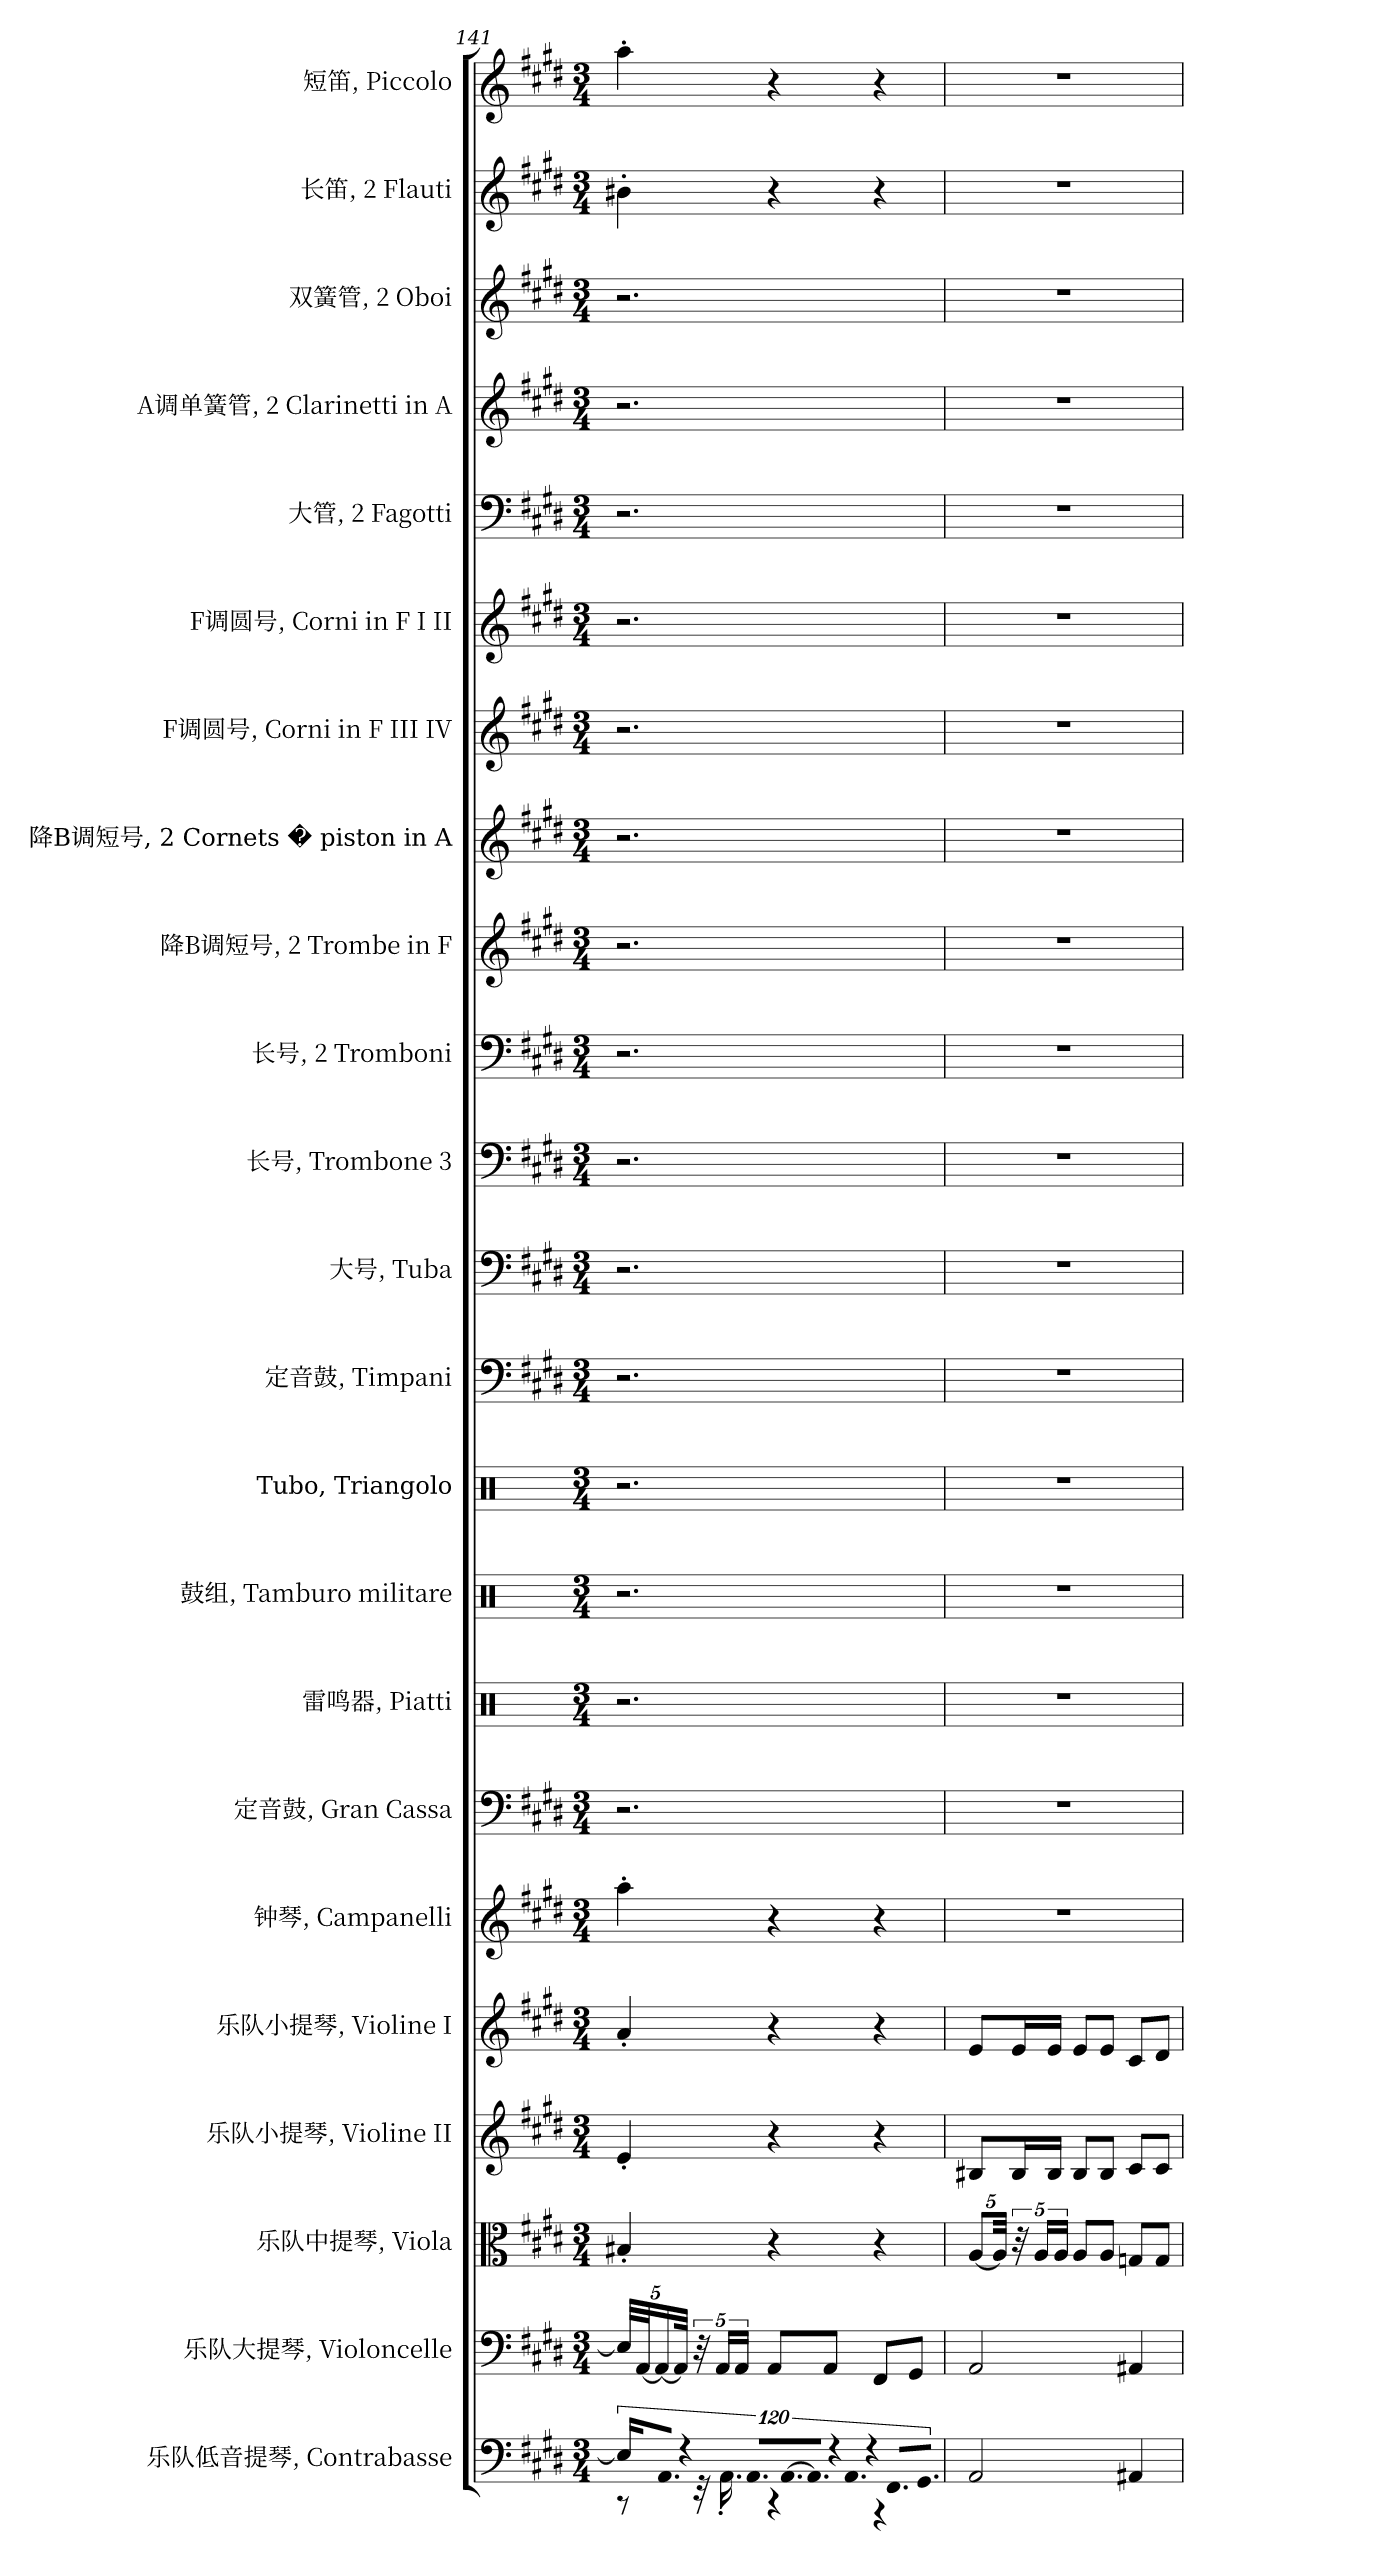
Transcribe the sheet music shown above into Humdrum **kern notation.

**kern	**kern	**kern	**kern	**kern	**kern	**kern	**kern	**kern	**kern	**kern	**kern	**kern	**kern	**kern	**kern	**kern	**kern	**kern	**kern	**kern	**kern	**kern
*part23	*part22	*part21	*part20	*part19	*part18	*part17	*part16	*part15	*part14	*part13	*part12	*part11	*part10	*part9	*part8	*part7	*part6	*part5	*part4	*part3	*part2	*part1
*staff23	*staff22	*staff21	*staff20	*staff19	*staff18	*staff17	*staff16	*staff15	*staff14	*staff13	*staff12	*staff11	*staff10	*staff9	*staff8	*staff7	*staff6	*staff5	*staff4	*staff3	*staff2	*staff1
*I"乐队低音提琴, Contrabasse	*I"乐队大提琴, Violoncelle	*I"乐队中提琴, Viola	*I"乐队小提琴, Violine II	*I"乐队小提琴, Violine I	*I"钟琴, Campanelli	*I"定音鼓, Gran Cassa	*I"雷鸣器, Piatti	*I"鼓组, Tamburo militare	*I"Tubo, Triangolo	*I"定音鼓, Timpani	*I"大号, Tuba	*I"长号, Trombone 3	*I"长号, 2 Tromboni	*I"降B调短号, 2 Trombe in F	*I"降B调短号, 2 Cornets � piston in A	*I"F调圆号, Corni in F III IV	*I"F调圆号, Corni in F I II	*I"大管, 2 Fagotti	*I"A调单簧管, 2 Clarinetti in A	*I"双簧管, 2 Oboi	*I"长笛, 2 Flauti	*I"短笛, Piccolo
*I'Cbs.	*	*	*	*	*	*	*	*	*I'Tu.	*I'Timp.	*I'Tba.	*I'Tbn.	*I'Tbn.	*	*I'B♭ Cnt.	*	*	*	*I'A Cl.	*I'Ob.	*I'Fl.	*I'Picc.
!!LO:PB:g=z
*clefF4	*clefF4	*clefC3	*clefG2	*clefG2	*clefG2	*clefF4	*clefX	*clefX	*clefX	*clefF4	*clefF4	*clefF4	*clefF4	*clefG2	*clefG2	*clefG2	*clefG2	*clefF4	*clefG2	*clefG2	*clefG2	*clefG2
*ITrd7c12	*	*	*	*	*ITrd-14c-24	*	*	*	*	*	*	*	*	*ITrd1c2	*ITrd1c2	*ITrd4c7	*ITrd4c7	*	*ITrd2c3	*	*	*ITrd-7c-12
*k[f#c#g#d#]	*k[f#c#g#d#]	*k[f#c#g#d#]	*k[f#c#g#d#]	*k[f#c#g#d#]	*k[f#c#g#d#]	*k[f#c#g#d#]	*k[]	*k[]	*k[]	*k[f#c#g#d#]	*k[f#c#g#d#]	*k[f#c#g#d#]	*k[f#c#g#d#]	*k[f#c#]	*k[f#c#]	*k[f#c#g#]	*k[f#c#g#]	*k[f#c#g#d#]	*k[f#c#g#d#a#e#b#]	*k[f#c#g#d#]	*k[f#c#g#d#]	*k[f#c#g#d#]
*M3/4	*M3/4	*M3/4	*M3/4	*M3/4	*M3/4	*M3/4	*M3/4	*M3/4	*M3/4	*M3/4	*M3/4	*M3/4	*M3/4	*M3/4	*M3/4	*M3/4	*M3/4	*M3/4	*M3/4	*M3/4	*M3/4	*M3/4
*MM113	*MM113	*MM113	*MM113	*MM113	*MM113	*MM113	*MM113	*MM113	*MM113	*MM113	*MM113	*MM113	*MM113	*MM113	*MM113	*MM113	*MM113	*MM113	*MM113	*MM113	*MM113	*MM113
=141	=141	=141	=141	=141	=141	=141	=141	=141	=141	=141	=141	=141	=141	=141	=141	=141	=141	=141	=141	=141	=141	=141
!LO:N:vis=32.	!	!	!	!	!	!	!	!	!	!	!	!	!	!	!	!	!	!	!	!	!	!
*^	*	*	*	*	*	*	*	*	*	*	*	*	*	*	*	*	*	*	*	*	*	*
1920%103EE/LLL]	8r	40E/LLL]	4B#X'/	4e'/	4a'/	4aaaa'\	2.r	2.r	2.r	2.r	2.r	2.r	2.r	2.r	2.r	2.r	2.r	2.r	2.r	2.r	2.r	4b#X'\	4aaa'\
.	.	[40AA/J	.	.	.	.	.	.	.	.	.	.	.	.	.	.	.	.	.	.	.	.	.
.	.	20AA/_	.	.	.	.	.	.	.	.	.	.	.	.	.	.	.	.	.	.	.	.	.
!LO:N:vis=32.	!	!	!	!	!	!	!	!	!	!	!	!	!	!	!	!	!	!	!	!	!	!	!
1920%103AAA/JJJ	.	.	.	.	.	.	.	.	.	.	.	.	.	.	.	.	.	.	.	.	.	.	.
.	.	40AA/JJk]	.	.	.	.	.	.	.	.	.	.	.	.	.	.	.	.	.	.	.	.	.
!LO:N:vis=16.	!	!	!	!	!	!	!	!	!	!	!	!	!	!	!	!	!	!	!	!	!	!	!
960%103r	.	.	.	.	.	.	.	.	.	.	.	.	.	.	.	.	.	.	.	.	.	.	.
.	32r	40r	.	.	.	.	.	.	.	.	.	.	.	.	.	.	.	.	.	.	.	.	.
.	.	20AA/LL	.	.	.	.	.	.	.	.	.	.	.	.	.	.	.	.	.	.	.	.	.
.	16.AAA'\	.	.	.	.	.	.	.	.	.	.	.	.	.	.	.	.	.	.	.	.	.	.
.	.	20AA/JJ	.	.	.	.	.	.	.	.	.	.	.	.	.	.	.	.	.	.	.	.	.
!LO:N:vis=32.	!	!	!	!	!	!	!	!	!	!	!	!	!	!	!	!	!	!	!	!	!	!	!
1920%103AAA/LLL	.	.	.	.	.	.	.	.	.	.	.	.	.	.	.	.	.	.	.	.	.	.	.
*	*	*	*	*	*	*	*	*	*	*	*	*	*	*	*	*	*	*	*	*	*	*	*MM109
.	4r	8AA/L	4r	4r	4r	4r	.	.	.	.	.	.	.	.	.	.	.	.	.	.	.	4r	4r
!LO:N:vis=32.	!	!	!	!	!	!	!	!	!	!	!	!	!	!	!	!	!	!	!	!	!	!	!
[1920%103AAA/	.	.	.	.	.	.	.	.	.	.	.	.	.	.	.	.	.	.	.	.	.	.	.
!LO:N:vis=32.	!	!	!	!	!	!	!	!	!	!	!	!	!	!	!	!	!	!	!	!	!	!	!
1920%103AAA/JJJ]	.	.	.	.	.	.	.	.	.	.	.	.	.	.	.	.	.	.	.	.	.	.	.
.	.	8AA/J	.	.	.	.	.	.	.	.	.	.	.	.	.	.	.	.	.	.	.	.	.
!LO:N:vis=32.	!	!	!	!	!	!	!	!	!	!	!	!	!	!	!	!	!	!	!	!	!	!	!
1920%103r	.	.	.	.	.	.	.	.	.	.	.	.	.	.	.	.	.	.	.	.	.	.	.
!LO:N:vis=32.	!	!	!	!	!	!	!	!	!	!	!	!	!	!	!	!	!	!	!	!	!	!	!
1920%103AAA/	.	.	.	.	.	.	.	.	.	.	.	.	.	.	.	.	.	.	.	.	.	.	.
!LO:N:vis=32.	!	!	!	!	!	!	!	!	!	!	!	!	!	!	!	!	!	!	!	!	!	!	!
1920%103r	.	.	.	.	.	.	.	.	.	.	.	.	.	.	.	.	.	.	.	.	.	.	.
.	4r	8FF#/L	4r	4r	4r	4r	.	.	.	.	.	.	.	.	.	.	.	.	.	.	.	4r	4r
!LO:N:vis=16.	!	!	!	!	!	!	!	!	!	!	!	!	!	!	!	!	!	!	!	!	!	!	!
960%103FFF#/LL	.	.	.	.	.	.	.	.	.	.	.	.	.	.	.	.	.	.	.	.	.	.	.
.	.	8GG#/J	.	.	.	.	.	.	.	.	.	.	.	.	.	.	.	.	.	.	.	.	.
!LO:N:vis=16.	!	!	!	!	!	!	!	!	!	!	!	!	!	!	!	!	!	!	!	!	!	!	!
960%103GGG#/JJ	.	.	.	.	.	.	.	.	.	.	.	.	.	.	.	.	.	.	.	.	.	.	.
.	960ryy	960ryy	960ryy	960ryy	960ryy	960ryy	960ryy	960ryy	960ryy	960ryy	960ryy	960ryy	960ryy	960ryy	960ryy	960ryy	960ryy	960ryy	960ryy	960ryy	960ryy	960ryy	960ryy
*v	*v	*	*	*	*	*	*	*	*	*	*	*	*	*	*	*	*	*	*	*	*	*	*
=142	=142	=142	=142	=142	=142	=142	=142	=142	=142	=142	=142	=142	=142	=142	=142	=142	=142	=142	=142	=142	=142	=142
*	*	*	*	*	*	*	*	*	*	*	*	*	*	*	*	*	*	*	*	*	*	*MM113
2AAA/	2AA/	[10A/L	8B#X/L	8e/L	2.r	2.r	2.r	2.r	2.r	2.r	2.r	2.r	2.r	2.r	2.r	2.r	2.r	2.r	2.r	2.r	2.r	2.r
.	.	40A/Jkk]	.	.	.	.	.	.	.	.	.	.	.	.	.	.	.	.	.	.	.	.
.	.	40r	16B#/L	16e/L	.	.	.	.	.	.	.	.	.	.	.	.	.	.	.	.	.	.
.	.	20A/LL	.	.	.	.	.	.	.	.	.	.	.	.	.	.	.	.	.	.	.	.
.	.	.	16B#/JJ	16e/JJ	.	.	.	.	.	.	.	.	.	.	.	.	.	.	.	.	.	.
.	.	20A/JJ	.	.	.	.	.	.	.	.	.	.	.	.	.	.	.	.	.	.	.	.
.	.	8A/L	8B#/L	8e/L	.	.	.	.	.	.	.	.	.	.	.	.	.	.	.	.	.	.
.	.	8A/J	8B#/J	8e/J	.	.	.	.	.	.	.	.	.	.	.	.	.	.	.	.	.	.
4AAA#X/	4AA#X/	8Gn/L	8c#/L	8c#/L	.	.	.	.	.	.	.	.	.	.	.	.	.	.	.	.	.	.
.	.	8G/J	8c#/J	8d#/J	.	.	.	.	.	.	.	.	.	.	.	.	.	.	.	.	.	.
=	=	=	=	=	=	=	=	=	=	=	=	=	=	=	=	=	=	=	=	=	=	=
*-	*-	*-	*-	*-	*-	*-	*-	*-	*-	*-	*-	*-	*-	*-	*-	*-	*-	*-	*-	*-	*-	*-
